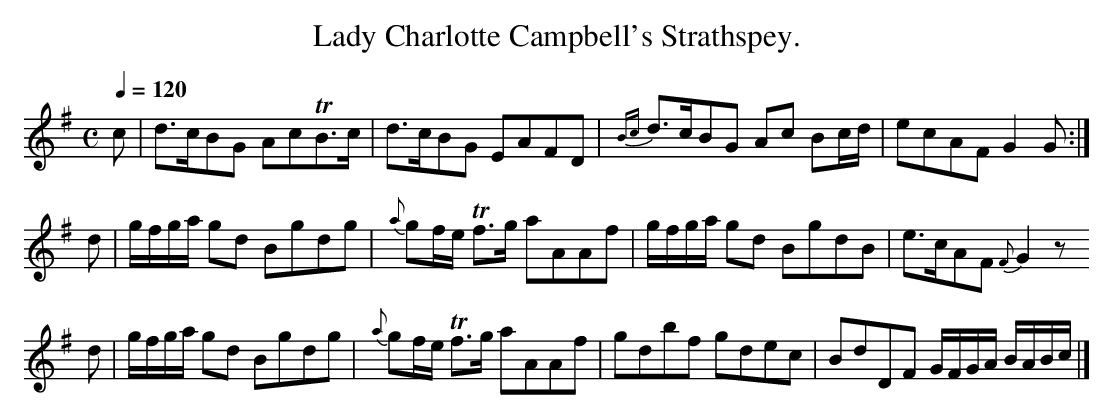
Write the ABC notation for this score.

X:1
T:Lady Charlotte Campbell's Strathspey.
M:C
L:1/8
Q:1/4=120
K:G
c|d>cBG       AcTB>c|   d>cBG      EAFD|{Bc}d>cBG Ac Bc/d/|ecAF     G2       G       :|
d|g/f/g/a/ gd Bgdg |{a}gf/e/ Tf>g aAAf|    g/f/g/a/ gd BgdB    |e>cAF {F}G2       z
d|g/f/g/a/ gd Bgdg |{a}gf/e/ Tf>g aAAf|    gdbf        gdec    |BdDF     G/F/G/A/ B/A/B/c/|]
